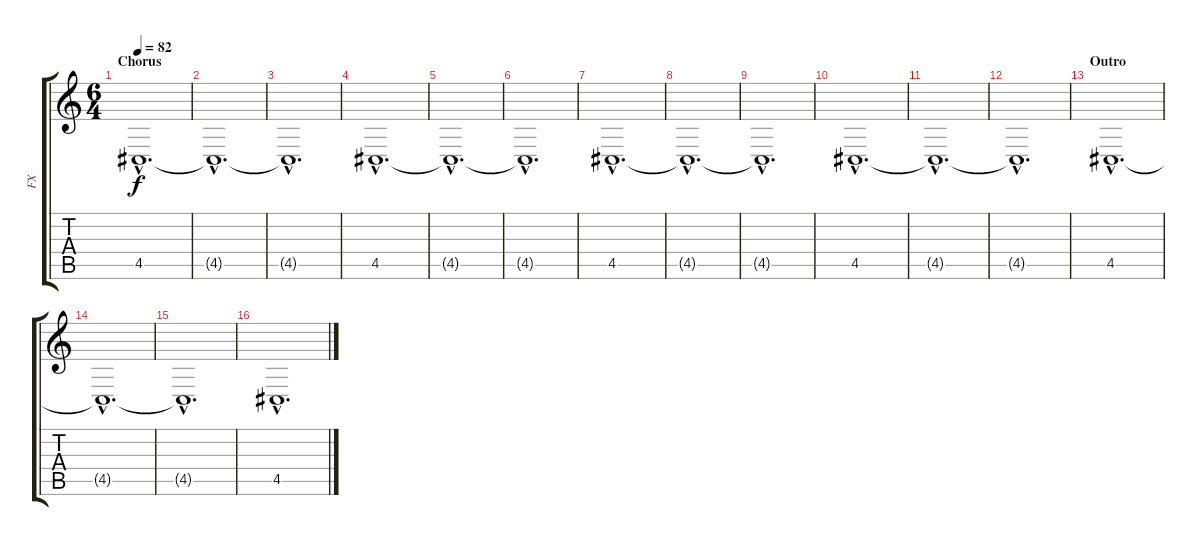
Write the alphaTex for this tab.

\track ("FX" "FX") {instrument seashore}
\staff {score tabs}
\tuning (E4 B3 G3 D3 A2 E2) {hide}
\ts (6 4)
\section ("" "Chorus")
\tempo 82
\clef g2
\ks c
4.5{hac}.1{d dy f} |
4.5{hac t}.1{d} |
4.5{hac t}.1{d} |
4.5{hac}.1{d} |
4.5{hac t}.1{d} |
4.5{hac t}.1{d} |
4.5{hac}.1{d} |
4.5{hac t}.1{d} |
4.5{hac t}.1{d} |
4.5{hac}.1{d} |
4.5{hac t}.1{d} |
4.5{hac t}.1{d} |
\section ("" "Outro")
4.5{hac}.1{d} |
4.5{hac t}.1{d} |
4.5{hac t}.1{d} |
4.5{hac}.1{d}
